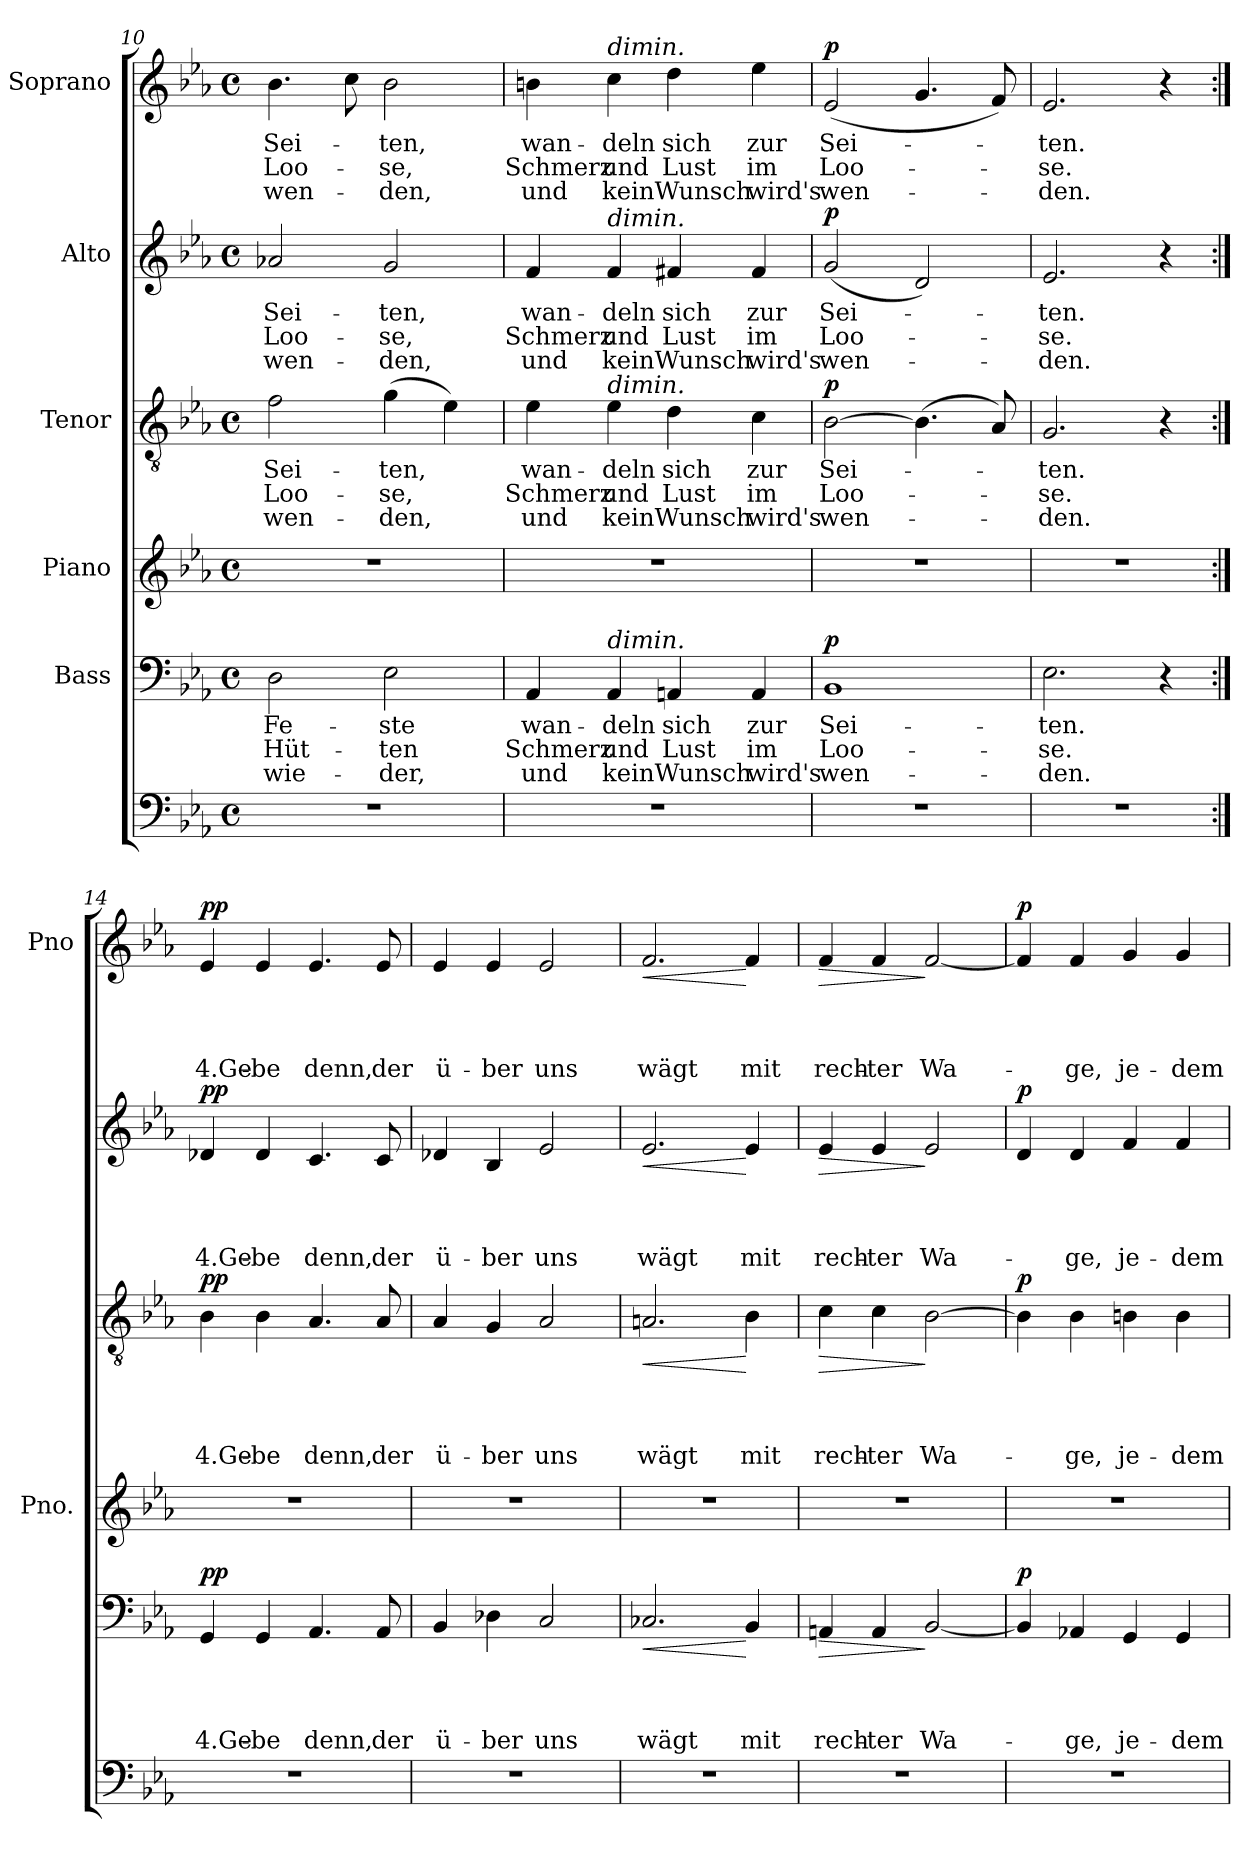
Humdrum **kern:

**kern	**kern	**text	**text	**text	**text	**dynam	**kern	**kern	**text	**text	**text	**text	**dynam	**kern	**text	**text	**text	**text	**dynam	**kern	**text	**text	**text	**text	**dynam
*part6	*part5	*part5	*part5	*part5	*part5	*part5	*part4	*part3	*part3	*part3	*part3	*part3	*part3	*part2	*part2	*part2	*part2	*part2	*part2	*part1	*part1	*part1	*part1	*part1	*part1
*staff6	*staff5	*staff5	*staff5	*staff5	*staff5	*staff5	*staff4	*staff3	*staff3	*staff3	*staff3	*staff3	*staff3	*staff2	*staff2	*staff2	*staff2	*staff2	*staff2	*staff1	*staff1	*staff1	*staff1	*staff1	*staff1
*	*I"Bass	*	*	*	*	*	*I"Piano	*I"Tenor	*	*	*	*	*	*I"Alto	*	*	*	*	*	*I"Soprano	*	*	*	*	*
*	*	*	*	*	*	*	*I'Pno.	*	*	*	*	*	*	*	*	*	*	*	*	*I'Pno	*	*	*	*	*
*clefF4	*clefF4	*	*	*	*	*	*clefG2	*clefGv2	*	*	*	*	*	*clefG2	*	*	*	*	*	*clefG2	*	*	*	*	*
*k[b-e-a-]	*k[b-e-a-]	*	*	*	*	*	*k[b-e-a-]	*k[b-e-a-]	*	*	*	*	*	*k[b-e-a-]	*	*	*	*	*	*k[b-e-a-]	*	*	*	*	*
*E-:	*E-:	*	*	*	*	*	*E-:	*E-:	*	*	*	*	*	*E-:	*	*	*	*	*	*E-:	*	*	*	*	*
*M4/4	*M4/4	*	*	*	*	*	*M4/4	*M4/4	*	*	*	*	*	*M4/4	*	*	*	*	*	*M4/4	*	*	*	*	*
*met(c)	*met(c)	*	*	*	*	*	*met(c)	*met(c)	*	*	*	*	*	*met(c)	*	*	*	*	*	*met(c)	*	*	*	*	*
=10	=10	=10	=10	=10	=10	=10	=10	=10	=10	=10	=10	=10	=10	=10	=10	=10	=10	=10	=10	=10	=10	=10	=10	=10	=10
!	!	!LO:LY:b	!LO:LY:b	!LO:LY:b	!	!	!	!	!LO:LY:b	!LO:LY:b	!LO:LY:b	!	!	!	!LO:LY:b	!LO:LY:b	!LO:LY:b	!	!	!	!LO:LY:b	!LO:LY:b	!LO:LY:b	!	!
1r	2D\	Fe-	Hüt-	wie-	.	.	1r	2f\	Sei-	Loo-	wen-	.	.	2a-X/	Sei-	Loo-	wen-	.	.	4.b-\	Sei-	Loo-	wen-	.	.
.	.	.	.	.	.	.	.	.	.	.	.	.	.	.	.	.	.	.	.	8cc\	.	.	.	.	.
!	!	!LO:LY:b	!LO:LY:b	!LO:LY:b	!	!	!	!	!LO:LY:b	!LO:LY:b	!LO:LY:b	!	!	!	!LO:LY:b	!LO:LY:b	!LO:LY:b	!	!	!	!LO:LY:b	!LO:LY:b	!LO:LY:b	!	!
.	2E-\	-ste	-ten	-der,	.	.	.	(>4g\	-ten,	-se,	-den,	.	.	2g/	-ten,	-se,	-den,	.	.	2b-\	-ten,	-se,	-den,	.	.
.	.	.	.	.	.	.	.	4e-\)	.	.	.	.	.	.	.	.	.	.	.	.	.	.	.	.	.
!!LO:PB:g=z
=11	=11	=11	=11	=11	=11	=11	=11	=11	=11	=11	=11	=11	=11	=11	=11	=11	=11	=11	=11	=11	=11	=11	=11	=11	=11
!	!	!LO:LY:b	!LO:LY:b	!LO:LY:b	!	!	!	!	!LO:LY:b	!LO:LY:b	!LO:LY:b	!	!	!	!LO:LY:b	!LO:LY:b	!LO:LY:b	!	!	!	!LO:LY:b	!LO:LY:b	!LO:LY:b	!	!
1r	4AA-/	wan-	Schmerz	und	.	.	1r	4e-\	wan-	Schmerz	und	.	.	4f/	wan-	Schmerz	und	.	.	4bn\	wan-	Schmerz	und	.	.
!	!	!	!	!	!	!	!	!	!	!	!	!	!	!	!	!	!	!	!	!LO:TX:a:i:t=dimin.	!	!	!	!	!
!	!	!	!	!	!	!	!	!	!	!	!	!	!	!LO:TX:a:i:t=dimin.	!	!	!	!	!	!	!	!	!	!	!
!	!	!	!	!	!	!	!	!LO:TX:a:i:t=dimin.	!	!	!	!	!	!	!	!	!	!	!	!	!	!	!	!	!
!	!LO:TX:a:i:t=dimin.	!	!	!	!	!	!	!	!	!	!	!	!	!	!	!	!	!	!	!	!	!	!	!	!
!	!	!LO:LY:b	!LO:LY:b	!LO:LY:b	!	!	!	!	!LO:LY:b	!LO:LY:b	!LO:LY:b	!	!	!	!LO:LY:b	!LO:LY:b	!LO:LY:b	!	!	!	!LO:LY:b	!LO:LY:b	!LO:LY:b	!	!
.	4AA-/	-deln	und	kein	.	.	.	4e-\	-deln	und	kein	.	.	4f/	-deln	und	kein	.	.	4cc\	-deln	und	kein	.	.
!	!	!LO:LY:b	!LO:LY:b	!LO:LY:b	!	!	!	!	!LO:LY:b	!LO:LY:b	!LO:LY:b	!	!	!	!LO:LY:b	!LO:LY:b	!LO:LY:b	!	!	!	!LO:LY:b	!LO:LY:b	!LO:LY:b	!	!
.	4AAn/	sich	Lust	Wunsch	.	.	.	4d\	sich	Lust	Wunsch	.	.	4f#X/	sich	Lust	Wunsch	.	.	4dd\	sich	Lust	Wunsch	.	.
!	!	!LO:LY:b	!LO:LY:b	!LO:LY:b	!	!	!	!	!LO:LY:b	!LO:LY:b	!LO:LY:b	!	!	!	!LO:LY:b	!LO:LY:b	!LO:LY:b	!	!	!	!LO:LY:b	!LO:LY:b	!LO:LY:b	!	!
.	4AA/	zur	im	wird's	.	.	.	4c\	zur	im	wird's	.	.	4f#/	zur	im	wird's	.	.	4ee-\	zur	im	wird's	.	.
=12	=12	=12	=12	=12	=12	=12	=12	=12	=12	=12	=12	=12	=12	=12	=12	=12	=12	=12	=12	=12	=12	=12	=12	=12	=12
!	!	!LO:LY:b	!LO:LY:b	!LO:LY:b	!	!LO:DY:b	!	!	!LO:LY:b	!LO:LY:b	!LO:LY:b	!	!LO:DY:b	!	!LO:LY:b	!LO:LY:b	!LO:LY:b	!	!LO:DY:b	!	!LO:LY:b	!LO:LY:b	!LO:LY:b	!	!LO:DY:b
1r	1BB-	Sei-	Loo-	wen-	.	p	1r	[2B-\	Sei-	Loo-	wen-	.	p	(<2g/	Sei-	Loo-	wen-	.	p	(<2e-/	Sei-	Loo-	wen-	.	p
.	.	.	.	.	.	.	.	(>4.B-\]	.	.	.	.	.	2d/)	.	.	.	.	.	4.g/	.	.	.	.	.
.	.	.	.	.	.	.	.	8A-/)	.	.	.	.	.	.	.	.	.	.	.	8f/)	.	.	.	.	.
=13	=13	=13	=13	=13	=13	=13	=13	=13	=13	=13	=13	=13	=13	=13	=13	=13	=13	=13	=13	=13	=13	=13	=13	=13	=13
!	!	!LO:LY:b	!LO:LY:b	!LO:LY:b	!	!	!	!	!LO:LY:b	!LO:LY:b	!LO:LY:b	!	!	!	!LO:LY:b	!LO:LY:b	!LO:LY:b	!	!	!	!LO:LY:b	!LO:LY:b	!LO:LY:b	!	!
1r	2.E-\	-ten.	-se.	-den.	.	.	1r	2.G/	-ten.	-se.	-den.	.	.	2.e-/	-ten.	-se.	-den.	.	.	2.e-/	-ten.	-se.	-den.	.	.
.	4r	.	.	.	.	.	.	4r	.	.	.	.	.	4r	.	.	.	.	.	4r	.	.	.	.	.
=14:|!	=14:|!	=14:|!	=14:|!	=14:|!	=14:|!	=14:|!	=14:|!	=14:|!	=14:|!	=14:|!	=14:|!	=14:|!	=14:|!	=14:|!	=14:|!	=14:|!	=14:|!	=14:|!	=14:|!	=14:|!	=14:|!	=14:|!	=14:|!	=14:|!	=14:|!
!	!	!	!	!	!LO:LY:b	!LO:DY:b	!	!	!	!	!	!LO:LY:b	!LO:DY:b	!	!	!	!	!LO:LY:b	!LO:DY:b	!	!	!	!	!LO:LY:b	!LO:DY:b
1r	4GG/	.	.	.	4.Ge-	pp	1r	4B-\	.	.	.	4.Ge-	pp	4d-X/	.	.	.	4.Ge-	pp	4e-/	.	.	.	4.Ge-	pp
!	!	!	!	!	!LO:LY:b	!	!	!	!	!	!	!LO:LY:b	!	!	!	!	!	!LO:LY:b	!	!	!	!	!	!LO:LY:b	!
.	4GG/	.	.	.	-be	.	.	4B-\	.	.	.	-be	.	4d-/	.	.	.	-be	.	4e-/	.	.	.	-be	.
!	!	!	!	!	!LO:LY:b	!	!	!	!	!	!	!LO:LY:b	!	!	!	!	!	!LO:LY:b	!	!	!	!	!	!LO:LY:b	!
.	4.AA-/	.	.	.	denn,	.	.	4.A-/	.	.	.	denn,	.	4.c/	.	.	.	denn,	.	4.e-/	.	.	.	denn,	.
!	!	!	!	!	!LO:LY:b	!	!	!	!	!	!	!LO:LY:b	!	!	!	!	!	!LO:LY:b	!	!	!	!	!	!LO:LY:b	!
.	8AA-/	.	.	.	der	.	.	8A-/	.	.	.	der	.	8c/	.	.	.	der	.	8e-/	.	.	.	der	.
=15	=15	=15	=15	=15	=15	=15	=15	=15	=15	=15	=15	=15	=15	=15	=15	=15	=15	=15	=15	=15	=15	=15	=15	=15	=15
!	!	!	!	!	!LO:LY:b	!	!	!	!	!	!	!LO:LY:b	!	!	!	!	!	!LO:LY:b	!	!	!	!	!	!LO:LY:b	!
1r	4BB-/	.	.	.	ü-	.	1r	4A-/	.	.	.	ü-	.	4d-X/	.	.	.	ü-	.	4e-/	.	.	.	ü-	.
!	!	!	!	!	!LO:LY:b	!	!	!	!	!	!	!LO:LY:b	!	!	!	!	!	!LO:LY:b	!	!	!	!	!	!LO:LY:b	!
.	4D-X\	.	.	.	-ber	.	.	4G/	.	.	.	-ber	.	4B-/	.	.	.	-ber	.	4e-/	.	.	.	-ber	.
!	!	!	!	!	!LO:LY:b	!	!	!	!	!	!	!LO:LY:b	!	!	!	!	!	!LO:LY:b	!	!	!	!	!	!LO:LY:b	!
.	2C/	.	.	.	uns	.	.	2A-/	.	.	.	uns	.	2e-/	.	.	.	uns	.	2e-/	.	.	.	uns	.
=16	=16	=16	=16	=16	=16	=16	=16	=16	=16	=16	=16	=16	=16	=16	=16	=16	=16	=16	=16	=16	=16	=16	=16	=16	=16
!	!	!	!	!	!LO:LY:b	!LO:HP:b	!	!	!	!	!	!LO:LY:b	!LO:HP:b	!	!	!	!	!LO:LY:b	!LO:HP:b	!	!	!	!	!LO:LY:b	!LO:HP:b
1r	2.C-X/	.	.	.	wägt	<	1r	2.An/	.	.	.	wägt	<	2.e-/	.	.	.	wägt	<	2.f/	.	.	.	wägt	<
!	!	!	!	!	!LO:LY:b	!	!	!	!	!	!	!LO:LY:b	!	!	!	!	!	!LO:LY:b	!	!	!	!	!	!LO:LY:b	!
.	4BB-/	.	.	.	mit	[	.	4B-\	.	.	.	mit	[	4e-/	.	.	.	mit	[	4f/	.	.	.	mit	[
!!LO:PB:g=z
=17	=17	=17	=17	=17	=17	=17	=17	=17	=17	=17	=17	=17	=17	=17	=17	=17	=17	=17	=17	=17	=17	=17	=17	=17	=17
!	!	!	!	!	!LO:LY:b	!LO:HP:b	!	!	!	!	!	!LO:LY:b	!LO:HP:b	!	!	!	!	!LO:LY:b	!LO:HP:b	!	!	!	!	!LO:LY:b	!LO:HP:b
1r	4AAn/	.	.	.	rech-	>	1r	4c\	.	.	.	rech-	>	4e-/	.	.	.	rech-	>	4f/	.	.	.	rech-	>
!	!	!	!	!	!LO:LY:b	!	!	!	!	!	!	!LO:LY:b	!	!	!	!	!	!LO:LY:b	!	!	!	!	!	!LO:LY:b	!
.	4AA/	.	.	.	-ter	.	.	4c\	.	.	.	-ter	.	4e-/	.	.	.	-ter	.	4f/	.	.	.	-ter	.
!	!	!	!	!	!LO:LY:b	!	!	!	!	!	!	!LO:LY:b	!	!	!	!	!	!LO:LY:b	!	!	!	!	!	!LO:LY:b	!
.	[2BB-/	.	.	.	Wa-	]	.	[2B-\	.	.	.	Wa-	]	2e-/	.	.	.	Wa-	]	[2f/	.	.	.	Wa-	]
=18	=18	=18	=18	=18	=18	=18	=18	=18	=18	=18	=18	=18	=18	=18	=18	=18	=18	=18	=18	=18	=18	=18	=18	=18	=18
!	!	!	!	!	!	!LO:DY:b	!	!	!	!	!	!	!LO:DY:b	!	!	!	!	!	!LO:DY:b	!	!	!	!	!	!LO:DY:b
1r	4BB-/]	.	.	.	.	p	1r	4B-\]	.	.	.	.	p	4d/	.	.	.	.	p	4f/]	.	.	.	.	p
!	!	!	!	!	!LO:LY:b	!	!	!	!	!	!	!LO:LY:b	!	!	!	!	!	!LO:LY:b	!	!	!	!	!	!LO:LY:b	!
.	4AA-X/	.	.	.	-ge,	.	.	4B-\	.	.	.	-ge,	.	4d/	.	.	.	-ge,	.	4f/	.	.	.	-ge,	.
!	!	!	!	!	!LO:LY:b	!	!	!	!	!	!	!LO:LY:b	!	!	!	!	!	!LO:LY:b	!	!	!	!	!	!LO:LY:b	!
.	4GG/	.	.	.	je-	.	.	4Bn\	.	.	.	je-	.	4f/	.	.	.	je-	.	4g/	.	.	.	je-	.
!	!	!	!	!	!LO:LY:b	!	!	!	!	!	!	!LO:LY:b	!	!	!	!	!	!LO:LY:b	!	!	!	!	!	!LO:LY:b	!
.	4GG/	.	.	.	-dem	.	.	4B\	.	.	.	-dem	.	4f/	.	.	.	-dem	.	4g/	.	.	.	-dem	.
=	=	=	=	=	=	=	=	=	=	=	=	=	=	=	=	=	=	=	=	=	=	=	=	=	=
*-	*-	*-	*-	*-	*-	*-	*-	*-	*-	*-	*-	*-	*-	*-	*-	*-	*-	*-	*-	*-	*-	*-	*-	*-	*-
